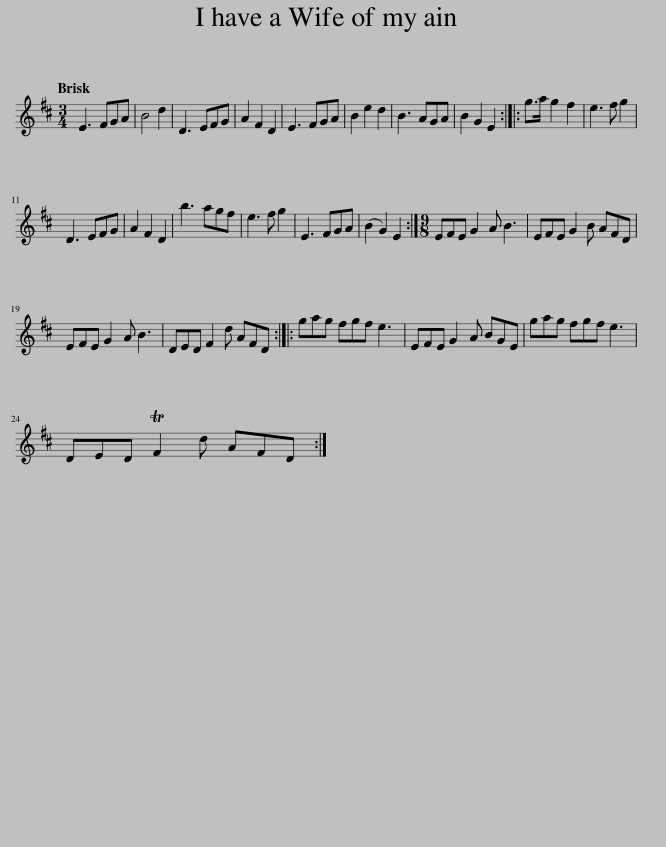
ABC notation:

X:1
L:1/8
Q:1/4=120
M:3/4
I:linebreak $
K:D
V:1 treble
V:1
 E3 FGA | B4 d2 | D3 EFG | A2 F2 D2 | E3 FGA | %5
 B2 e2 d2 | B3 AGA | B2 G2 E2 :: g>a g2 f2 | e3 f g2 |$ %10
 D3 EFG | A2 F2 D2 | b3 agf | e3 f g2 | E3 FGA | %15
 (B2 G2) E2 :|[M:9/8] EFE G2 A B3 | EFE G2 B AFD |$ EFE G2 A B3 | DED F2 d AFD :: %20
 gag fgf e3 | EFE G2 A BGE | gag fgf e3 |$ DED TF2 d AFD :| %24
